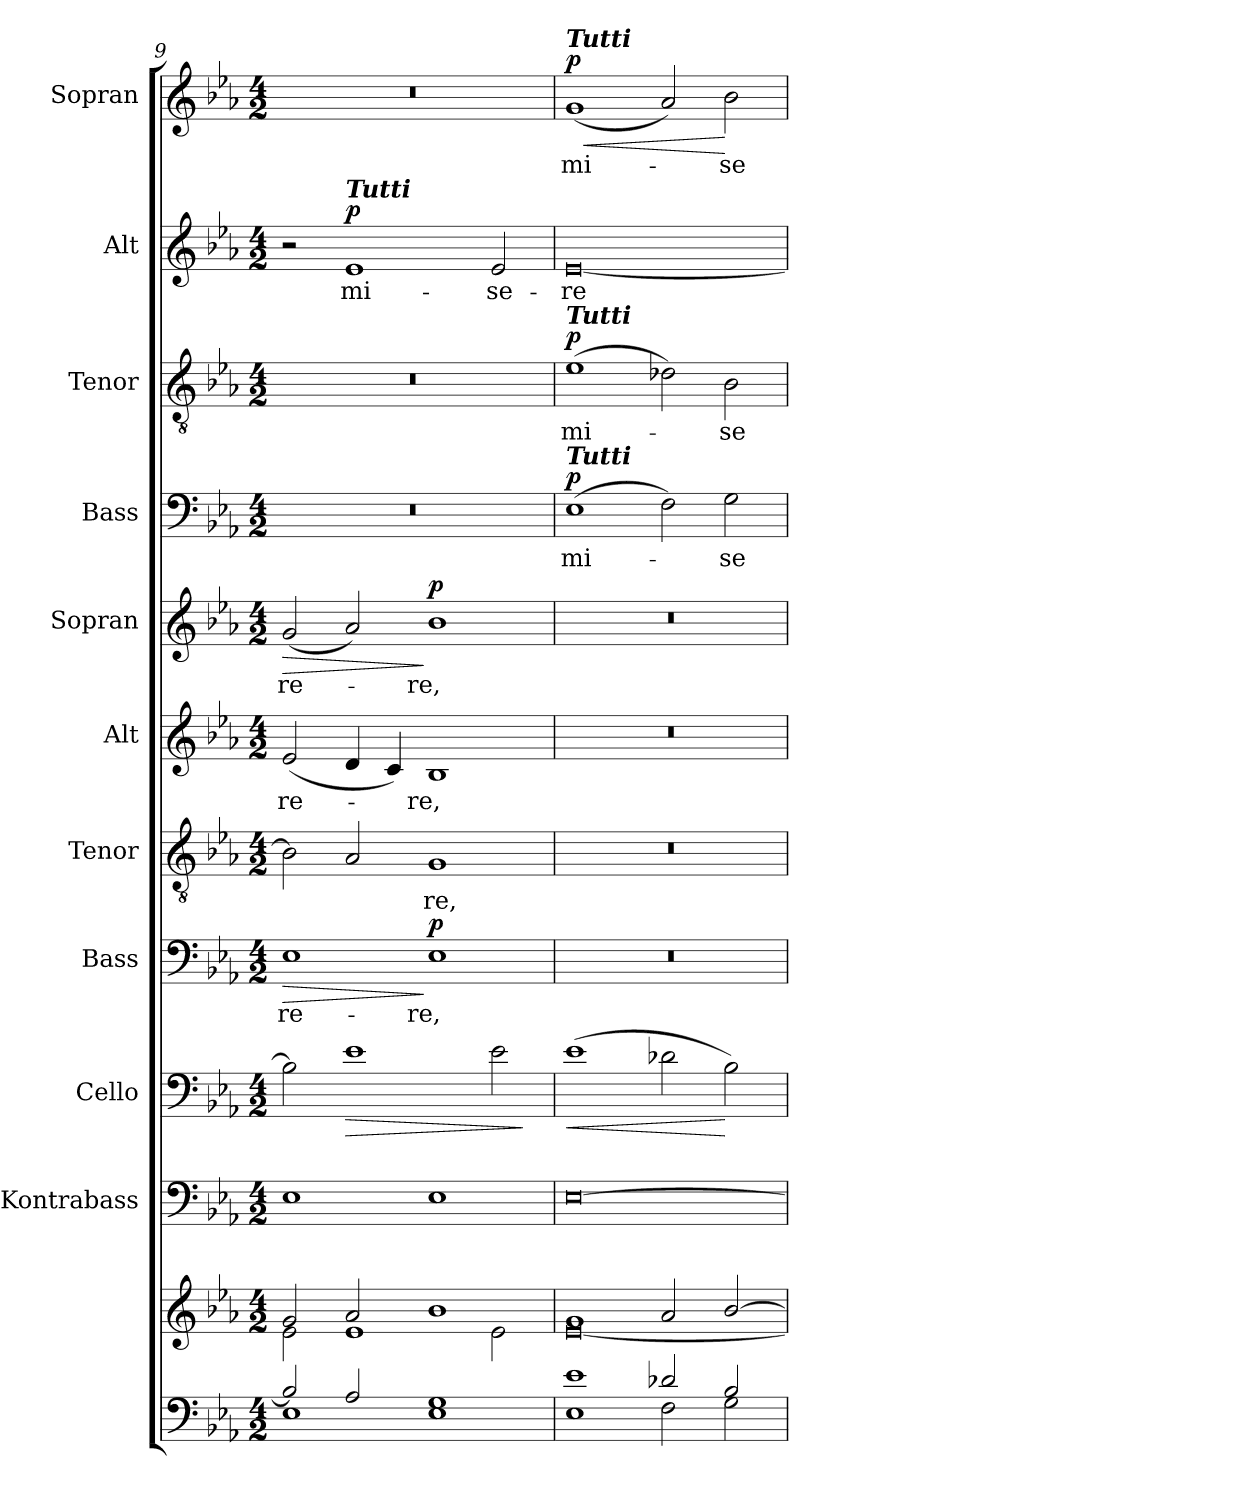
**kern	**kern	**kern	**kern	**dynam	**kern	**text	**dynam	**kern	**text	**kern	**text	**kern	**text	**dynam	**kern	**text	**dynam	**kern	**text	**dynam	**kern	**text	**dynam	**kern	**text	**dynam
*part11	*part11	*part10	*part9	*part9	*part8	*part8	*part8	*part7	*part7	*part6	*part6	*part5	*part5	*part5	*part4	*part4	*part4	*part3	*part3	*part3	*part2	*part2	*part2	*part1	*part1	*part1
*staff12	*staff11	*staff10	*staff9	*staff9	*staff8	*staff8	*staff8	*staff7	*staff7	*staff6	*staff6	*staff5	*staff5	*staff5	*staff4	*staff4	*staff4	*staff3	*staff3	*staff3	*staff2	*staff2	*staff2	*staff1	*staff1	*staff1
*	*	*I"Kontrabass	*I"Cello	*	*I"Bass	*	*	*I"Tenor	*	*I"Alt	*	*I"Sopran	*	*	*I"Bass	*	*	*I"Tenor	*	*	*I"Alt	*	*	*I"Sopran	*	*
*	*	*I'Kb.	*	*	*I'B.	*	*	*I'T.	*	*I'A.	*	*I'S.	*	*	*I'B.	*	*	*I'T.	*	*	*I'A.	*	*	*I'S.	*	*
!!LO:PB:g=z
*clefF4	*clefG2	*clefF4	*clefF4	*	*clefF4	*	*	*clefGv2	*	*clefG2	*	*clefG2	*	*	*clefF4	*	*	*clefGv2	*	*	*clefG2	*	*	*clefG2	*	*
*	*	*ITrd7c12	*	*	*	*	*	*	*	*	*	*	*	*	*	*	*	*	*	*	*	*	*	*	*	*
*k[b-e-a-]	*k[b-e-a-]	*k[b-e-a-]	*k[b-e-a-]	*	*k[b-e-a-]	*	*	*k[b-e-a-]	*	*k[b-e-a-]	*	*k[b-e-a-]	*	*	*k[b-e-a-]	*	*	*k[b-e-a-]	*	*	*k[b-e-a-]	*	*	*k[b-e-a-]	*	*
*E-:	*E-:	*E-:	*E-:	*	*E-:	*	*	*E-:	*	*E-:	*	*E-:	*	*	*E-:	*	*	*E-:	*	*	*E-:	*	*	*E-:	*	*
*M4/2	*M4/2	*M4/2	*M4/2	*	*M4/2	*	*	*M4/2	*	*M4/2	*	*M4/2	*	*	*M4/2	*	*	*M4/2	*	*	*M4/2	*	*	*M4/2	*	*
=9	=9	=9	=9	=9	=9	=9	=9	=9	=9	=9	=9	=9	=9	=9	=9	=9	=9	=9	=9	=9	=9	=9	=9	=9	=9	=9
*^	*^	*	*	*	*	*	*	*	*	*	*	*	*	*	*	*	*	*	*	*	*	*	*	*	*	*
!	!	!	!	!	!	!	!	!LO:LY:b	!LO:HP:b	!	!	!	!LO:LY:b	!	!LO:LY:b	!LO:HP:b	!	!	!	!	!	!	!	!	!	!	!	!
2B-/]	1E-	2g/	2e-\	1EE-	2B-\]	.	1E-	-re-	>	2B-\]	.	(<2e-/	-re-	(<2g/	-re-	>	0r	.	.	0r	.	.	2r	.	.	0r	.	.
!	!	!	!	!	!	!	!	!	!	!	!	!	!	!	!	!	!	!	!	!	!	!	!LO:TX:a:Bi:t=Tutti	!	!	!	!	!
!	!	!	!	!	!	!LO:HP:b	!	!	!	!	!	!	!	!	!	!	!	!	!	!	!	!	!	!LO:LY:b	!LO:DY:a	!	!	!
2A-/	.	2a-/	1e-	.	1e-	>	.	.	.	2A-/	.	4d/	.	2a-/)	.	.	.	.	.	.	.	.	1e-	mi-	p	.	.	.
.	.	.	.	.	.	.	.	.	.	.	.	4c/)	.	.	.	.	.	.	.	.	.	.	.	.	.	.	.	.
!	!	!	!	!	!	!	!	!LO:LY:b	!LO:DY:n=1:a	!	!LO:LY:b	!	!LO:LY:b	!	!LO:LY:b	!LO:DY:n=1:a	!	!	!	!	!	!	!	!	!	!	!	!
1G	1E-	1b-	.	1EE-	.	.	1E-	-re,	] p	1G	-re,	1B-	-re,	1b-	-re,	] p	.	.	.	.	.	.	.	.	.	.	.	.
!	!	!	!	!	!	!	!	!	!	!	!	!	!	!	!	!	!	!	!	!	!	!	!	!LO:LY:b	!	!	!	!
.	.	.	2e-\	.	2e-\	.	.	.	.	.	.	.	.	.	.	.	.	.	.	.	.	.	2e-/	-se-	.	.	.	.
*v	*v	*	*	*	*	*	*	*	*	*	*	*	*	*	*	*	*	*	*	*	*	*	*	*	*	*	*	*
*	*v	*v	*	*	*	*	*	*	*	*	*	*	*	*	*	*	*	*	*	*	*	*	*	*	*	*	*
.	.	.	.	]	.	.	.	.	.	.	.	.	.	.	.	.	.	.	.	.	.	.	.	.	.	.
=10	=10	=10	=10	=10	=10	=10	=10	=10	=10	=10	=10	=10	=10	=10	=10	=10	=10	=10	=10	=10	=10	=10	=10	=10	=10	=10
*^	*^	*	*	*	*	*	*	*	*	*	*	*	*	*	*	*	*	*	*	*	*	*	*	*	*	*
!	!	!	!	!	!	!	!	!	!	!	!	!	!	!	!	!	!	!	!	!	!	!	!	!	!	!LO:TX:a:Bi:t=Tutti	!	!
!	!	!	!	!	!	!	!	!	!	!	!	!	!	!	!	!	!	!	!	!LO:TX:a:Bi:t=Tutti	!	!	!	!	!	!	!	!
!	!	!	!	!	!	!	!	!	!	!	!	!	!	!	!	!	!LO:TX:a:Bi:t=Tutti	!	!	!	!	!	!	!	!	!	!	!
!	!	!	!	!	!	!LO:HP:b	!	!	!	!	!	!	!	!	!	!	!	!LO:LY:b	!LO:DY:a	!	!LO:LY:b	!LO:DY:a	!	!LO:LY:b	!	!	!LO:LY:b	!LO:HP:b
!	!	!	!	!	!	!	!	!	!	!	!	!	!	!	!	!	!	!	!	!	!	!	!	!	!	!	!	!LO:DY:n=1:a
1e-	1E-	1g	[<0e-	[0EE-	(>1e-	<	0r	.	.	0r	.	0r	.	0r	.	.	(>1E-	mi-	p	(>1e-	mi-	p	[0e-	-re-	.	(<1g	mi-	< p
2d-X/	2F\	2a-/	.	.	2d-X\	.	.	.	.	.	.	.	.	.	.	.	2F\)	.	.	2d-X\)	.	.	.	.	.	2a-/)	.	.
!	!	!	!	!	!	!	!	!	!	!	!	!	!	!	!	!	!	!LO:LY:b	!	!	!LO:LY:b	!	!	!	!	!	!LO:LY:b	!
2B-/	2G\	[>2b-/	.	.	2B-\)	[	.	.	.	.	.	.	.	.	.	.	2G\	-se-	.	2B-\	-se-	.	.	.	.	2b-\	-se-	[
*v	*v	*	*	*	*	*	*	*	*	*	*	*	*	*	*	*	*	*	*	*	*	*	*	*	*	*	*	*
*	*v	*v	*	*	*	*	*	*	*	*	*	*	*	*	*	*	*	*	*	*	*	*	*	*	*	*	*
=	=	=	=	=	=	=	=	=	=	=	=	=	=	=	=	=	=	=	=	=	=	=	=	=	=	=
*-	*-	*-	*-	*-	*-	*-	*-	*-	*-	*-	*-	*-	*-	*-	*-	*-	*-	*-	*-	*-	*-	*-	*-	*-	*-	*-
